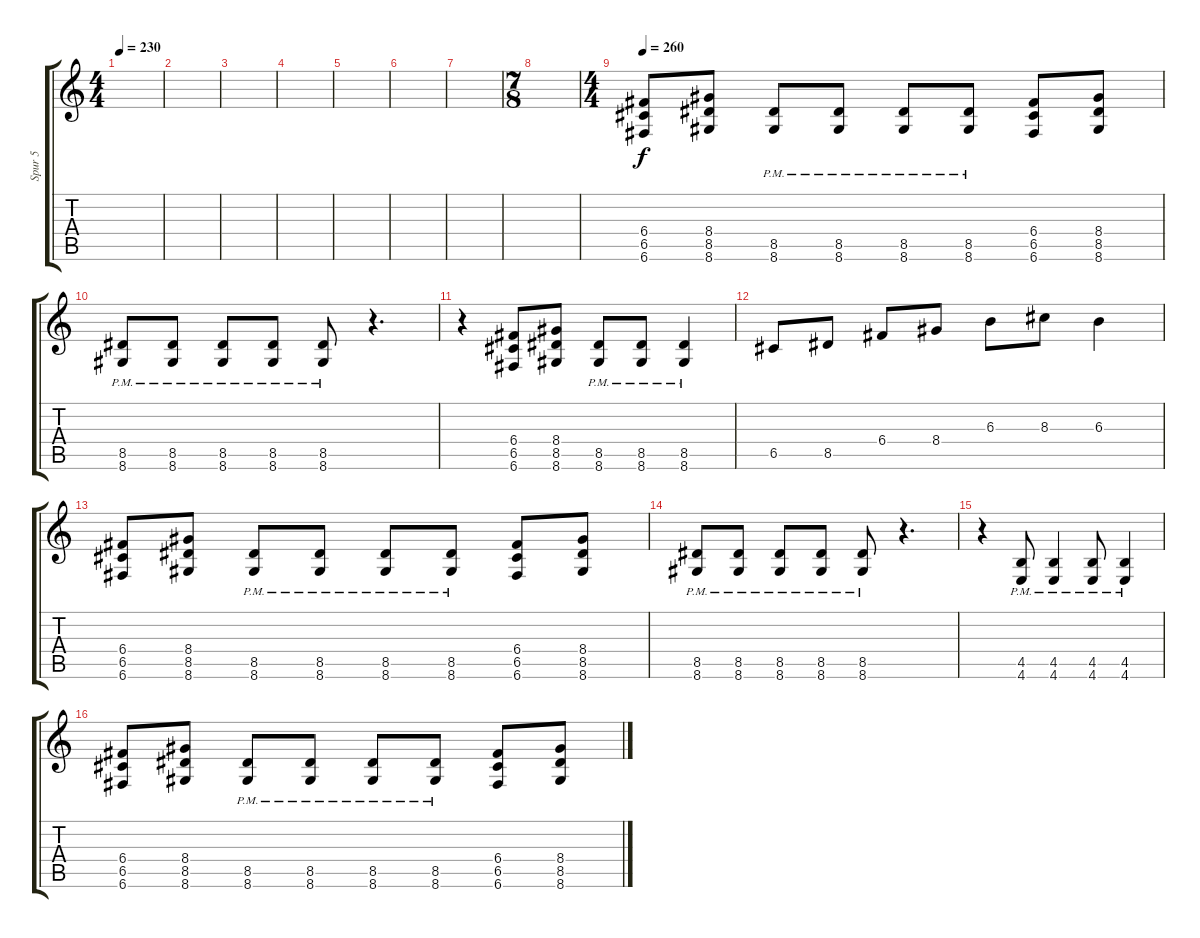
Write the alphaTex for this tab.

\track ("Spur 5" "Spur 5") {instrument distortionguitar}
\staff {score tabs}
\tuning (D4 A3 F3 C3 G2 C2) {hide}
\ts (4 4)
\tempo 230
\clef g2
\ks c
|
|
|
|
|
|
|
\ts (7 8)
|
\ts (4 4)
\tempo 260
(6.4 6.5 6.6).8 (8.4 8.5 8.6).8 (8.5{pm} 8.6{pm}).8 (8.5{pm} 8.6{pm}).8 (8.5{pm} 8.6{pm}).8 (8.5{pm} 8.6{pm}).8 (6.4 6.5 6.6).8 (8.4 8.5 8.6).8 |
(8.5{pm} 8.6{pm}).8 (8.5{pm} 8.6{pm}).8 (8.5{pm} 8.6{pm}).8 (8.5{pm} 8.6{pm}).8 (8.5{pm} 8.6{pm}).8 r.4{d} |
r.4 (6.4 6.5 6.6).8 (8.4 8.5 8.6).8 (8.5{pm} 8.6{pm}).8 (8.5{pm} 8.6{pm}).8 (8.5{pm} 8.6{pm}).4 |
6.5.8 8.5.8 6.4.8 8.4.8 6.3.8 8.3.8 6.3.4 |
(6.4 6.5 6.6).8 (8.4 8.5 8.6).8 (8.5{pm} 8.6{pm}).8 (8.5{pm} 8.6{pm}).8 (8.5{pm} 8.6{pm}).8 (8.5{pm} 8.6{pm}).8 (6.4 6.5 6.6).8 (8.4 8.5 8.6).8 |
(8.5{pm} 8.6{pm}).8 (8.5{pm} 8.6{pm}).8 (8.5{pm} 8.6{pm}).8 (8.5{pm} 8.6{pm}).8 (8.5{pm} 8.6{pm}).8 r.4{d} |
r.4 (4.5{pm} 4.6{pm}).8 (4.5{pm} 4.6{pm}).4 (4.5{pm} 4.6{pm}).8 (4.5{pm} 4.6{pm}).4 |
(6.4 6.5 6.6).8 (8.4 8.5 8.6).8 (8.5{pm} 8.6{pm}).8 (8.5{pm} 8.6{pm}).8 (8.5{pm} 8.6{pm}).8 (8.5{pm} 8.6{pm}).8 (6.4 6.5 6.6).8 (8.4 8.5 8.6).8
